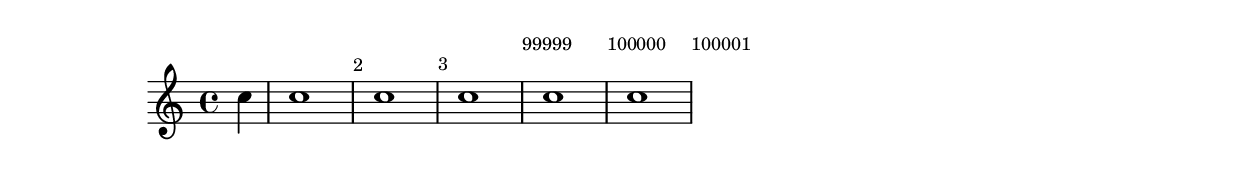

\version "2.3.16"

\header {

texidoc="Bar number may be set and their padding adjusted individually.  
The counting of bar numbers is started after the anacrusis.

To prevent clashes at the beginning of a line, the padding may have to 
be increased.
"

}

\score {
   \relative c'' {
      \partial 4 c4 
      c1 c c
      \set Score.currentBarNumber = #99999
      \override Score.BarNumber  #'padding = #3
      c1 c
  }
  \paper {
    raggedright = ##t
    \context {
	\Score
	\override BarNumber #'break-visibility = #all-visible
    }
  }
}
